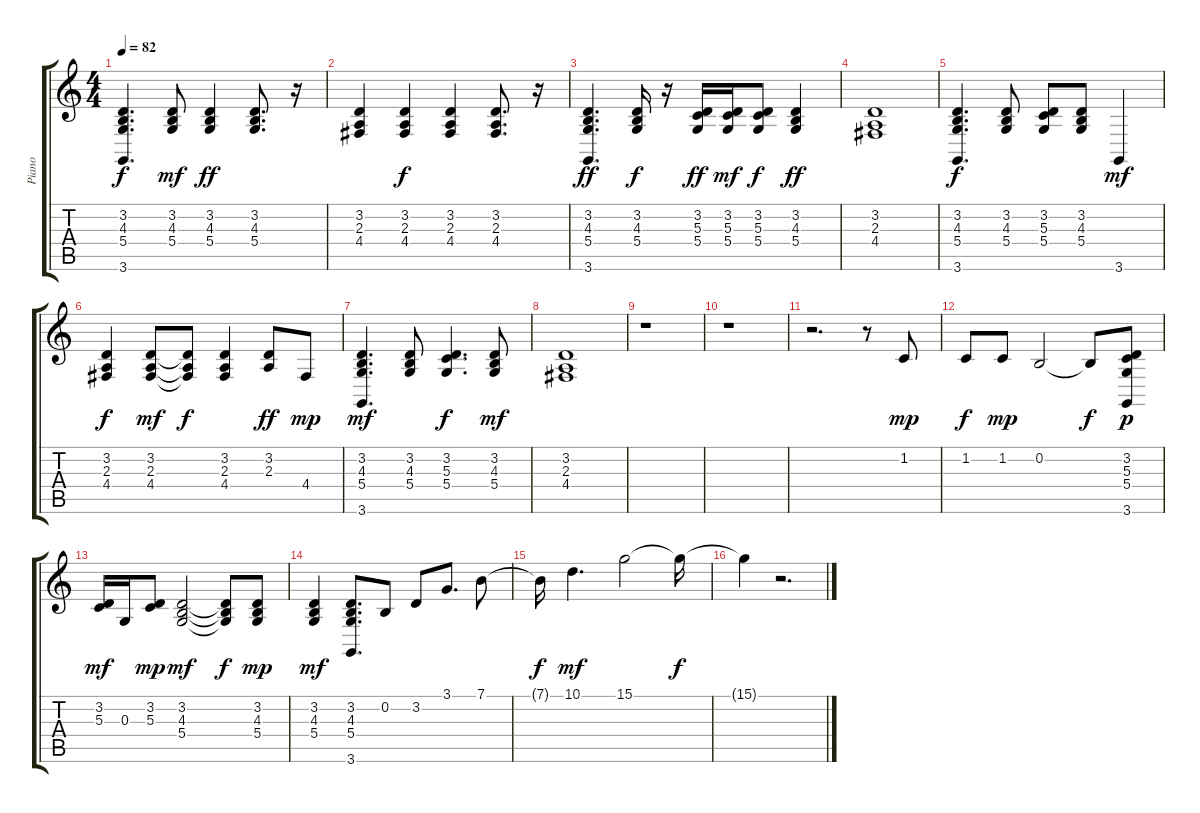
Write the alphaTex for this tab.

\track ("Piano" "Piano") {instrument acousticgrandpiano}
\staff {score tabs}
\tuning (E4 B3 G3 D3 A2 E2) {hide}
\ts (4 4)
\tempo 82
\clef g2
\ks c
(3.2 4.3 5.4 3.6).4{d dy f} (3.2 4.3 5.4).8{dy mf} (3.2 4.3 5.4).4{dy ff} (3.2 4.3 5.4).8{d} r.16 |
(3.2 2.3 4.4).4 (3.2 2.3 4.4).4{dy f} (3.2 2.3 4.4).4 (3.2 2.3 4.4).8{d} r.16 |
(3.2 4.3 5.4 3.6).4{d dy ff} (3.2 4.3 5.4).16{dy f} r.16 (3.2 5.3 5.4).16{dy ff} (3.2 5.3 5.4).16{dy mf} (3.2 5.3 5.4).8{dy f} (3.2 4.3 5.4).4{dy ff} |
(3.2 2.3 4.4).1 |
(3.2 4.3 5.4 3.6).4{d dy f} (3.2 4.3 5.4).8 (3.2 5.3 5.4).8 (3.2 4.3 5.4).8 3.6.4{dy mf} |
(3.2 2.3 4.4).4{dy f} (3.2 2.3 4.4).8{dy mf} (3.2{t} 2.3{t} 4.4{t}).8{dy f} (3.2 2.3 4.4).4 (3.2 2.3).8{dy ff} 4.4.8{dy mp} |
(3.2 4.3 5.4 3.6).4{d dy mf} (3.2 4.3 5.4).8 (3.2 5.3 5.4).4{d dy f} (3.2 4.3 5.4).8{dy mf} |
(3.2 2.3 4.4).1 |
r.1 |
r.1 |
r.2{d} r.8 1.2.8{dy mp} |
1.2.8{dy f} 1.2.8{dy mp} 0.2.2 0.2{t}.8{dy f} (3.2 5.3 5.4 3.6).8{dy p} |
(3.2 5.3).16{dy mf} 0.3.16 (3.2 5.3).8{dy mp} (3.2 4.3 5.4).2{dy mf} (3.2{t} 4.3{t} 5.4{t}).8{dy f} (3.2 4.3 5.4).8{dy mp} |
(3.2 4.3 5.4).4{dy mf} (3.2 4.3 5.4 3.6).8{d} 0.2.8 3.2.8 3.1.8{d} 7.1.8 |
7.1{t}.16{dy f} 10.1.4{d dy mf} 15.1.2 15.1{t}.16{dy f} |
15.1{t}.4 r.2{d}
